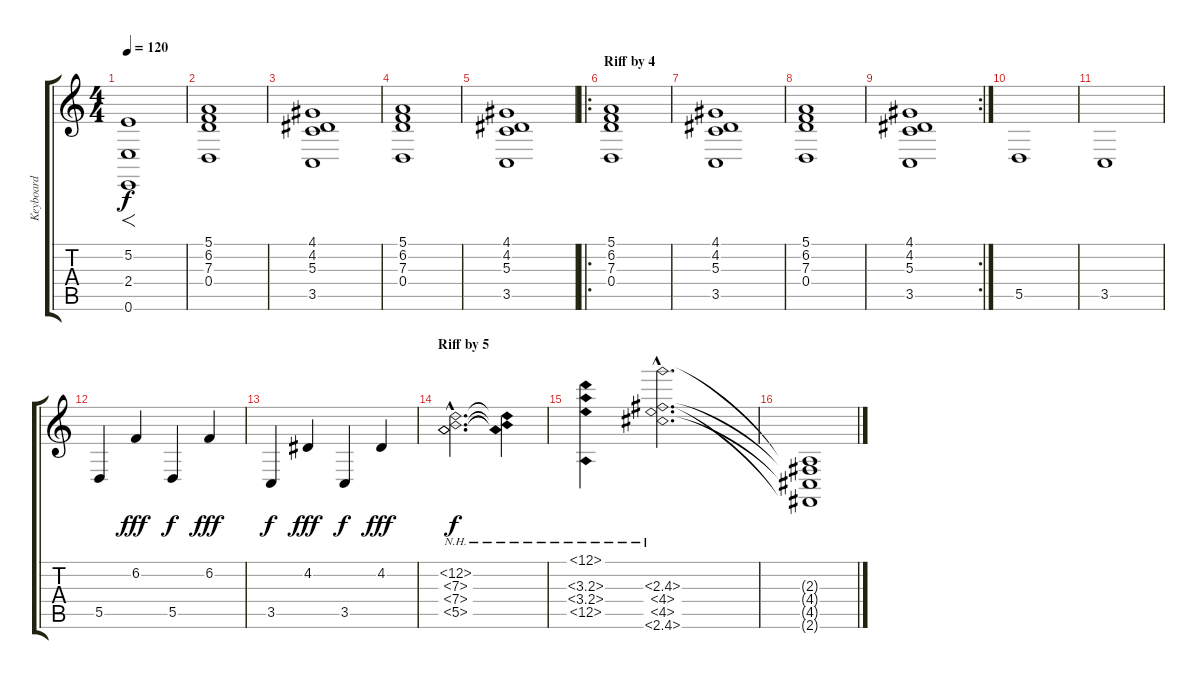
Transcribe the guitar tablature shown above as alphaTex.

\track ("Keyboard" "Keyboard") {instrument choiraahs}
\staff {score tabs}
\tuning (E4 B3 G3 D3 A2 E2) {hide}
\ts (4 4)
\tempo 120
\clef g2
\ks c
(5.2 2.4 0.6).1{f dy f} |
(5.1 6.2 7.3 0.4).1 |
(4.1 4.2 5.3 3.5).1 |
(5.1 6.2 7.3 0.4).1 |
(4.1 4.2 5.3 3.5).1 |
\ro
\section ("" "Riff by 4")
(5.1 6.2 7.3 0.4).1 |
(4.1 4.2 5.3 3.5).1 |
(5.1 6.2 7.3 0.4).1 |
\rc 2
(4.1 4.2 5.3 3.5).1 |
5.5.1 |
3.5.1 |
5.5.4 6.2.4{dy fff} 5.5.4{dy f} 6.2.4{dy fff} |
3.5.4{dy f} 4.2.4{dy fff} 3.5.4{dy f} 4.2.4{dy fff} |
\section ("" "Riff by 5")
(6.2{nh hac} 7.3{nh hac} 7.4{nh hac} 5.5{nh hac}).2{d dy f} (6.2{nh t} 7.3{nh t} 7.4{nh t} 5.5{nh t}).4 |
(1.1{nh} 3.3{nh} 3.4{nh} 1.5{nh}).4 (2.3{nh hac} 4.4{nh hac} 4.5{nh hac} 2.6{nh hac}).2{d} |
(2.3{t} 4.4{t} 4.5{t} 2.6{t}).1
